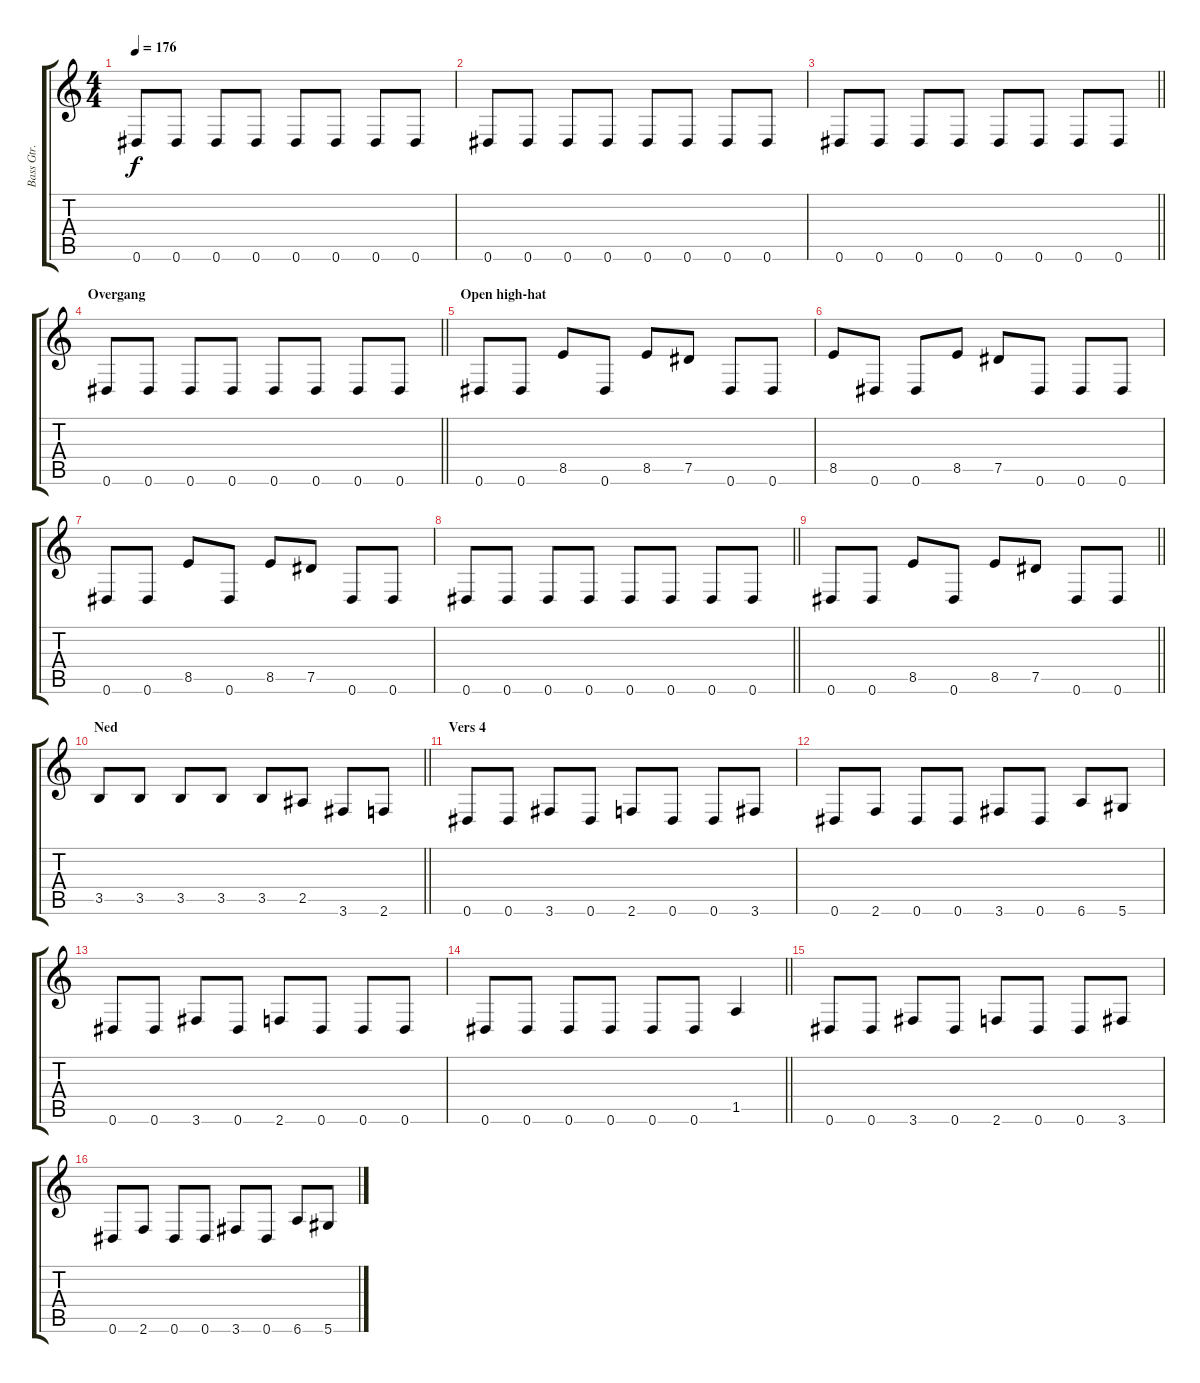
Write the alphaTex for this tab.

\track ("Bass Gtr." "Bass Gtr.") {instrument electricbassfinger}
\staff {score tabs}
\tuning (Eb4 Bb3 Gb3 Db3 Ab2 Eb2) {hide}
\ts (4 4)
\tempo 176
\clef g2
\ks c
0.6.8{dy f} 0.6.8 0.6.8 0.6.8 0.6.8 0.6.8 0.6.8 0.6.8 |
0.6.8 0.6.8 0.6.8 0.6.8 0.6.8 0.6.8 0.6.8 0.6.8 |
\barLineRight lightlight
0.6.8 0.6.8 0.6.8 0.6.8 0.6.8 0.6.8 0.6.8 0.6.8 |
\section ("" "Overgang")
\barLineRight lightlight
0.6.8 0.6.8 0.6.8 0.6.8 0.6.8 0.6.8 0.6.8 0.6.8 |
\section ("" "Open high-hat")
0.6.8 0.6.8 8.5.8 0.6.8 8.5.8 7.5.8 0.6.8 0.6.8 |
8.5.8 0.6.8 0.6.8 8.5.8 7.5.8 0.6.8 0.6.8 0.6.8 |
0.6.8 0.6.8 8.5.8 0.6.8 8.5.8 7.5.8 0.6.8 0.6.8 |
\barLineRight lightlight
0.6.8 0.6.8 0.6.8 0.6.8 0.6.8 0.6.8 0.6.8 0.6.8 |
\barLineRight lightlight
0.6.8 0.6.8 8.5.8 0.6.8 8.5.8 7.5.8 0.6.8 0.6.8 |
\section ("" "Ned")
\barLineRight lightlight
3.5.8 3.5.8 3.5.8 3.5.8 3.5.8 2.5.8 3.6.8 2.6.8 |
\section ("" "Vers 4")
0.6.8 0.6.8 3.6.8 0.6.8 2.6.8 0.6.8 0.6.8 3.6.8 |
0.6.8 2.6.8 0.6.8 0.6.8 3.6.8 0.6.8 6.6.8 5.6.8 |
0.6.8 0.6.8 3.6.8 0.6.8 2.6.8 0.6.8 0.6.8 0.6.8 |
\barLineRight lightlight
0.6.8 0.6.8 0.6.8 0.6.8 0.6.8 0.6.8 1.5.4 |
0.6.8 0.6.8 3.6.8 0.6.8 2.6.8 0.6.8 0.6.8 3.6.8 |
0.6.8 2.6.8 0.6.8 0.6.8 3.6.8 0.6.8 6.6.8 5.6.8
